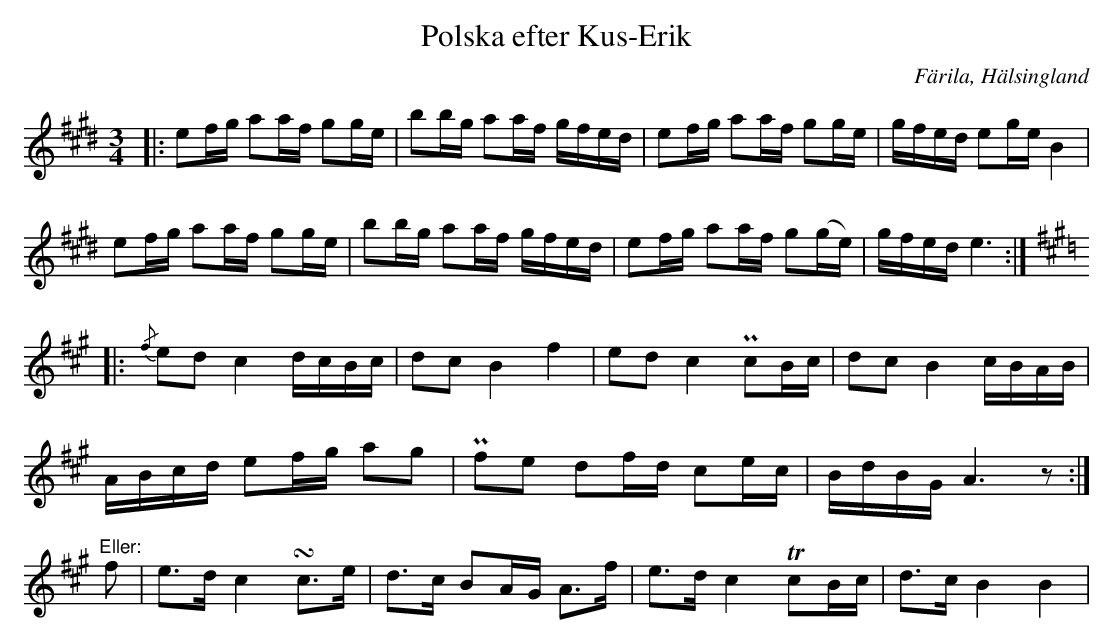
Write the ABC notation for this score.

X:1
T: Polska efter Kus-Erik
O: Färila, Hälsingland
M: 3/4
L: 1/16
K: E
|: e2fg a2af g2ge | b2bg a2af gfed | e2fg a2af g2ge | gfed e2ge B4 |
   e2fg a2af g2ge | b2bg a2af gfed | e2fg a2af g2(ge) | gfed e6 :|
K: A
             |: {/f}e2d2 c4   dcBc    | d2c2  B4   f4    | e2d2  c4 Pc2Bc  | d2c2  B4 cBAB |
                ABcd     e2fg a2g2        | Pf2e2 d2fd c2ec  | BdBG  A6 z2    :|
"^Eller:" f2 |  e2>d2    c4   !turn!c2>e2 | d2>c2 B2AG A2>f2 | e2>d2 c4 Tc2Bc  | d2>c2 B4 B4       |
